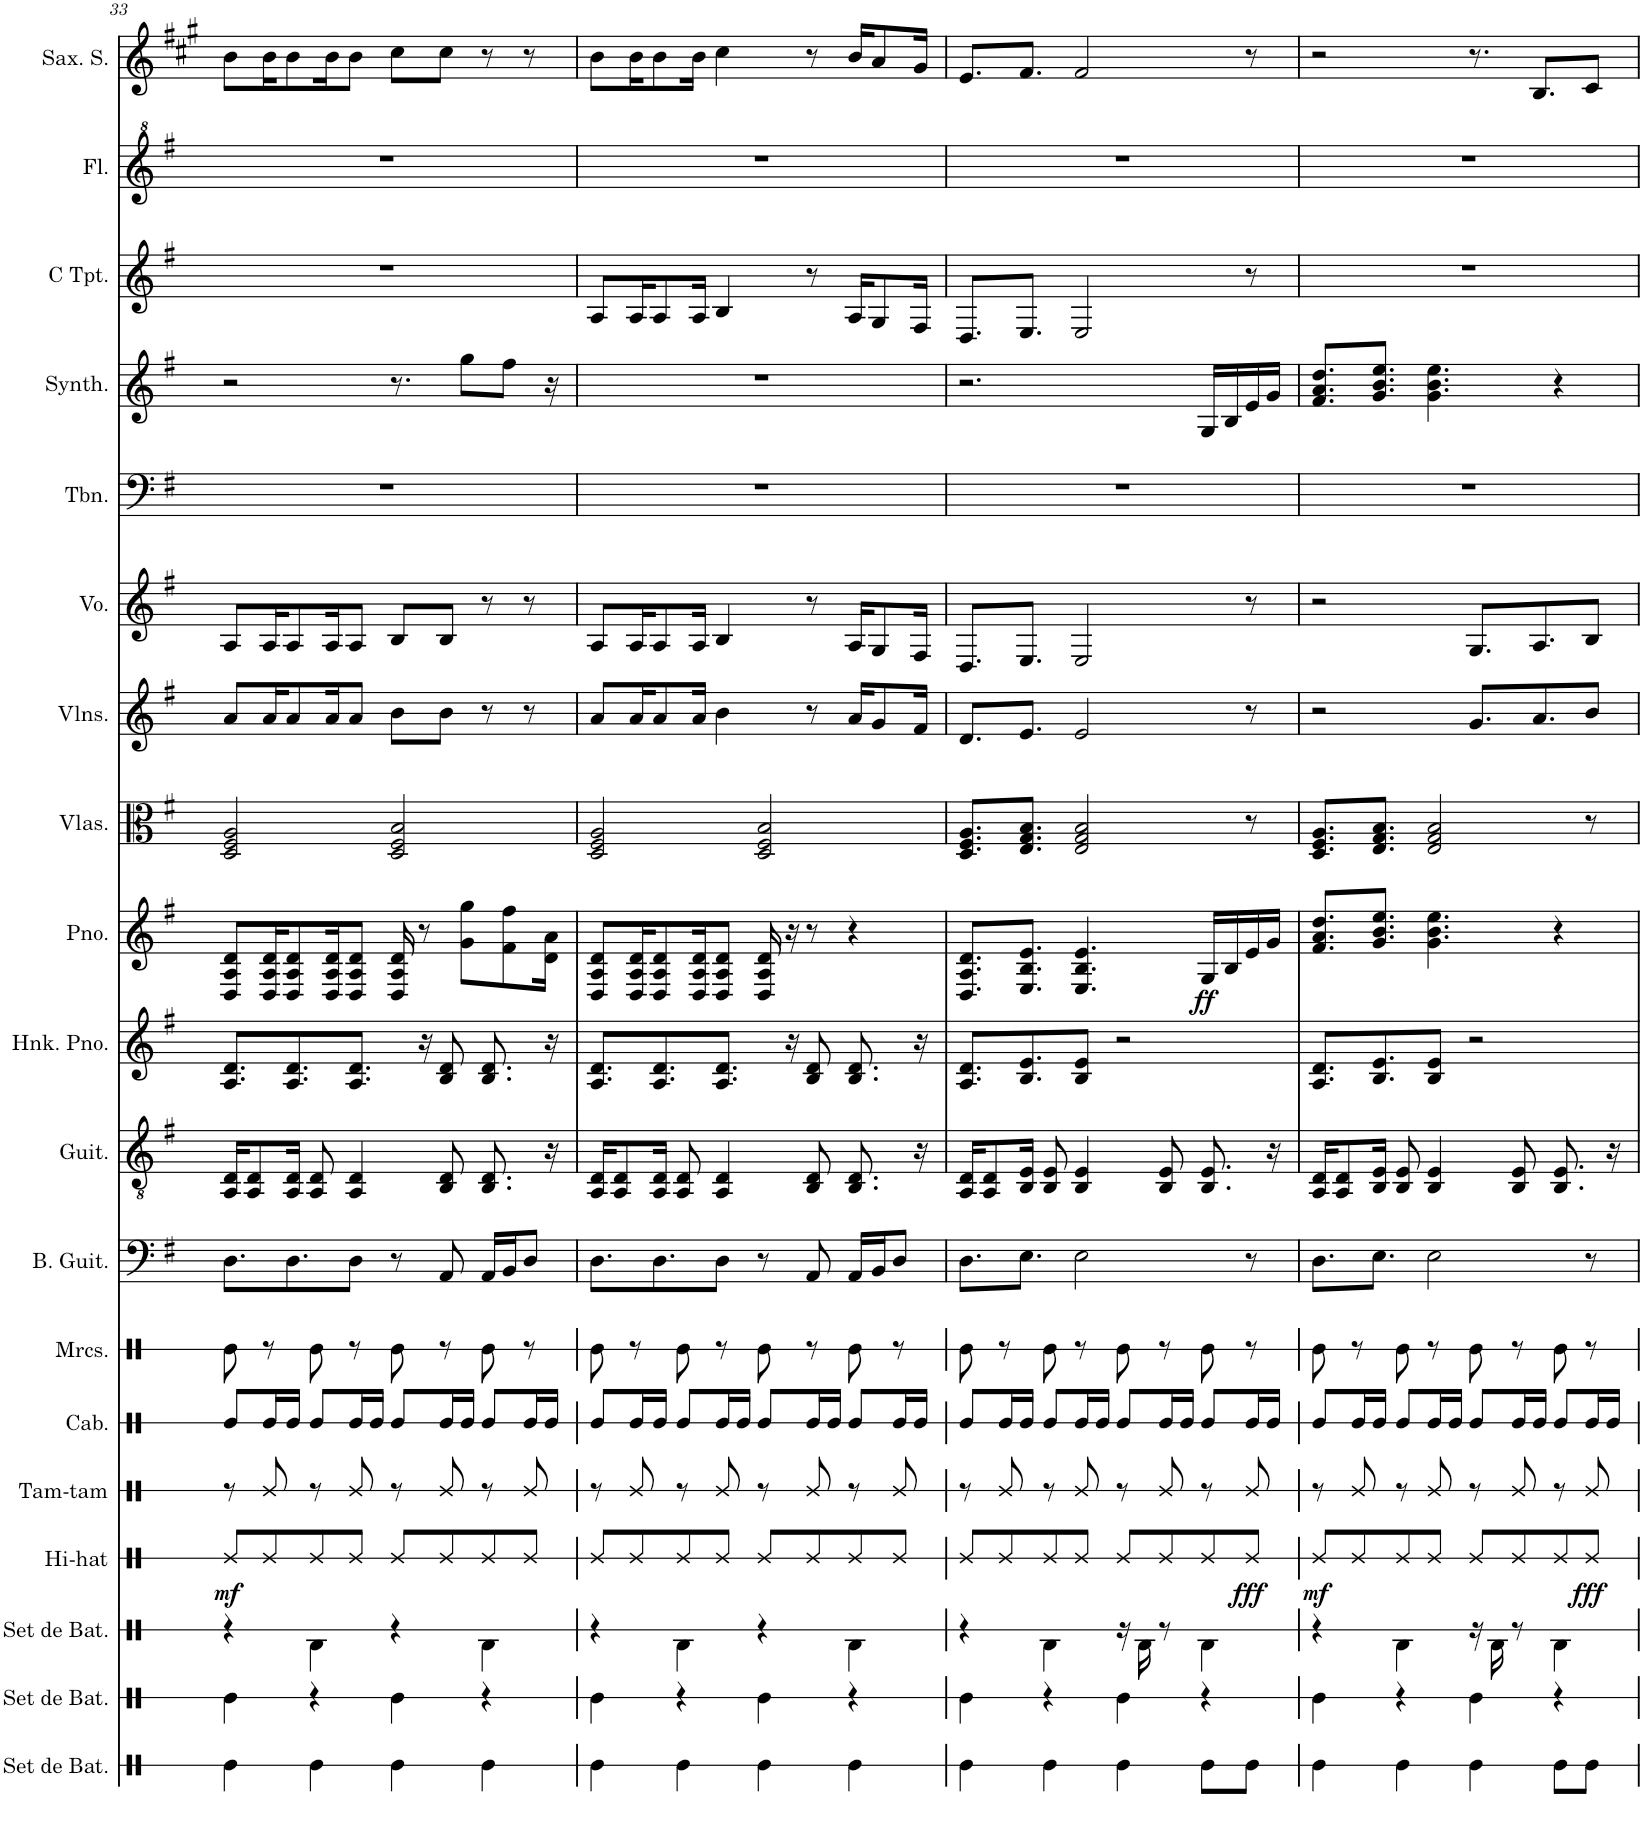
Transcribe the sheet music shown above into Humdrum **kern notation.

**kern	**kern	**kern	**kern	**dynam	**kern	**kern	**kern	**kern	**kern	**kern	**kern	**dynam	**kern	**kern	**kern	**kern	**kern	**kern	**kern	**kern
*part19	*part18	*part17	*part16	*part16	*part15	*part14	*part13	*part12	*part11	*part10	*part9	*part9	*part8	*part7	*part6	*part5	*part4	*part3	*part2	*part1
*staff19	*staff18	*staff17	*staff16	*staff16	*staff15	*staff14	*staff13	*staff12	*staff11	*staff10	*staff9	*staff9	*staff8	*staff7	*staff6	*staff5	*staff4	*staff3	*staff2	*staff1
*I"Set de batterie	*I"Set de batterie	*I"Set de batterie	*I"Hi-hat	*	*I"Tam-tam	*I"Cabasa	*I"Maracas	*I"Bass Guitar	*I"Acoustic Guitar	*I"Honky Tonk Piano	*I"Piano	*	*I"Violas	*I"Violins	*I"Voice	*I"Trombone	*I"Brightness Synthesizer	*I"C Trumpet	*I"Flute	*I"Saxophone Soprano
*I'Set de Bat.	*I'Set de Bat.	*I'Set de Bat.	*I'Hi-hat	*	*I'Tam-tam	*I'Cab.	*I'Mrcs.	*I'B. Guit.	*I'Guit.	*I'Hnk. Pno.	*I'Pno.	*	*I'Vlas.	*I'Vlns.	*I'Vo.	*I'Tbn.	*I'Synth.	*I'C Tpt.	*I'Fl.	*I'Sax. S.
!!LO:PB:g=z
*clefX	*clefX	*clefX	*clefX	*	*clefX	*clefX	*clefX	*clefF4	*clefGv2	*clefG2	*clefG2	*	*clefC3	*clefG2	*clefG2	*clefF4	*clefG2	*clefG2	*clefG^2	*clefG2
*	*	*	*	*	*	*	*	*Trd7c12	*	*	*	*	*	*	*	*	*	*	*	*Trd1c2
*k[]	*k[]	*k[]	*k[]	*	*k[]	*k[]	*k[]	*k[f#]	*k[f#]	*k[f#]	*k[f#]	*	*k[f#]	*k[f#]	*k[f#]	*k[f#]	*k[f#]	*k[f#]	*k[f#]	*k[f#c#g#]
*M4/4	*M4/4	*M4/4	*M4/4	*	*M4/4	*M4/4	*M4/4	*M4/4	*M4/4	*M4/4	*M4/4	*	*M4/4	*M4/4	*M4/4	*M4/4	*M4/4	*M4/4	*M4/4	*M4/4
=33	=33	=33	=33	=33	=33	=33	=33	=33	=33	=33	=33	=33	=33	=33	=33	=33	=33	=33	=33	=33
!	!	!	!	!LO:DY:b	!	!	!	!	!	!	!	!	!	!	!	!	!	!	!	!
4Re\	4Re\	4r	8Re/L	mf	8r	8Re/L	8Re\	8.D\L	16AA/ 16D/KL	8.A/ 8.d/L	8D/ 8A/ 8d/L	.	2D/ 2F#/ 2A/	8a/L	8A/L	1r	2r	1r	1r	8b\L
.	.	.	.	.	.	.	.	.	8AA/ 8D/	.	.	.	.	.	.	.	.	.	.	.
.	.	.	8Re/	.	8Re/	16Re/L	8r	.	.	.	16D/ 16A/ 16d/K	.	.	16a/K	16A/K	.	.	.	.	16b\K
.	.	.	.	.	.	16Re/JJ	.	8.D\	16AA/ 16D/Jk	8.A/ 8.d/	8D/ 8A/ 8d/	.	.	8a/	8A/	.	.	.	.	8b\
4Re\	4r	4RB\	8Re/	.	8r	8Re/L	8Re\	.	8AA/ 8D/	.	.	.	.	.	.	.	.	.	.	.
.	.	.	.	.	.	.	.	.	.	.	16D/ 16A/ 16d/K	.	.	16a/K	16A/K	.	.	.	.	16b\K
.	.	.	8Re/J	.	8Re/	16Re/L	8r	8D\J	4AA/ 4D/	8.A/ 8.d/J	8D/ 8A/ 8d/J	.	.	8a/J	8A/J	.	.	.	.	8b\J
.	.	.	.	.	.	16Re/JJ	.	.	.	.	.	.	.	.	.	.	.	.	.	.
4Re\	4Re\	4r	8Re/L	.	8r	8Re/L	8Re\	8r	.	.	16D/ 16A/ 16d/	.	2D/ 2F#/ 2B/	8b\L	8B/L	.	8.r	.	.	8cc#\L
.	.	.	.	.	.	.	.	.	.	16r	8r	.	.	.	.	.	.	.	.	.
.	.	.	8Re/	.	8Re/	16Re/L	8r	8AA/	8BB/ 8D/	8B/ 8d/	.	.	.	8b\J	8B/J	.	.	.	.	8cc#\J
.	.	.	.	.	.	16Re/JJ	.	.	.	.	8g\ 8gg\L	.	.	.	.	.	8gg\L	.	.	.
4Re\	4r	4RB\	8Re/	.	8r	8Re/L	8Re\	16AA/LL	8.BB/ 8.D/	8.B/ 8.d/	.	.	.	8r	8r	.	.	.	.	8r
.	.	.	.	.	.	.	.	16BB/J	.	.	8f#\ 8ff#\	.	.	.	.	.	8ff#\J	.	.	.
.	.	.	8Re/J	.	8Re/	16Re/L	8r	8D/J	.	.	.	.	.	8r	8r	.	.	.	.	8r
.	.	.	.	.	.	16Re/JJ	.	.	16r	16r	16d\ 16a\Jk	.	.	.	.	.	16r	.	.	.
=34	=34	=34	=34	=34	=34	=34	=34	=34	=34	=34	=34	=34	=34	=34	=34	=34	=34	=34	=34	=34
4Re\	4Re\	4r	8Re/L	.	8r	8Re/L	8Re\	8.D\L	16AA/ 16D/KL	8.A/ 8.d/L	8D/ 8A/ 8d/L	.	2D/ 2F#/ 2A/	8a/L	8A/L	1r	1r	8A/L	1r	8b\L
.	.	.	.	.	.	.	.	.	8AA/ 8D/	.	.	.	.	.	.	.	.	.	.	.
.	.	.	8Re/	.	8Re/	16Re/L	8r	.	.	.	16D/ 16A/ 16d/K	.	.	16a/K	16A/K	.	.	16A/K	.	16b\K
.	.	.	.	.	.	16Re/JJ	.	8.D\	16AA/ 16D/Jk	8.A/ 8.d/	8D/ 8A/ 8d/	.	.	8a/	8A/	.	.	8A/	.	8b\
4Re\	4r	4RB\	8Re/	.	8r	8Re/L	8Re\	.	8AA/ 8D/	.	.	.	.	.	.	.	.	.	.	.
.	.	.	.	.	.	.	.	.	.	.	16D/ 16A/ 16d/K	.	.	16a/Jk	16A/Jk	.	.	16A/Jk	.	16b\Jk
.	.	.	8Re/J	.	8Re/	16Re/L	8r	8D\J	4AA/ 4D/	8.A/ 8.d/J	8D/ 8A/ 8d/J	.	.	4b\	4B/	.	.	4B/	.	4cc#\
.	.	.	.	.	.	16Re/JJ	.	.	.	.	.	.	.	.	.	.	.	.	.	.
4Re\	4Re\	4r	8Re/L	.	8r	8Re/L	8Re\	8r	.	.	16D/ 16A/ 16d/	.	2D/ 2F#/ 2B/	.	.	.	.	.	.	.
.	.	.	.	.	.	.	.	.	.	16r	16r	.	.	.	.	.	.	.	.	.
.	.	.	8Re/	.	8Re/	16Re/L	8r	8AA/	8BB/ 8D/	8B/ 8d/	8r	.	.	8r	8r	.	.	8r	.	8r
.	.	.	.	.	.	16Re/JJ	.	.	.	.	.	.	.	.	.	.	.	.	.	.
4Re\	4r	4RB\	8Re/	.	8r	8Re/L	8Re\	16AA/LL	8.BB/ 8.D/	8.B/ 8.d/	4r	.	.	16a/KL	16A/KL	.	.	16A/KL	.	16b/KL
.	.	.	.	.	.	.	.	16BB/J	.	.	.	.	.	8g/	8G/	.	.	8G/	.	8a/
.	.	.	8Re/J	.	8Re/	16Re/L	8r	8D/J	.	.	.	.	.	.	.	.	.	.	.	.
.	.	.	.	.	.	16Re/JJ	.	.	16r	16r	.	.	.	16f#/Jk	16F#/Jk	.	.	16F#/Jk	.	16g#/Jk
=35	=35	=35	=35	=35	=35	=35	=35	=35	=35	=35	=35	=35	=35	=35	=35	=35	=35	=35	=35	=35
4Re\	4Re\	4r	8Re/L	.	8r	8Re/L	8Re\	8.D\L	16AA/ 16D/KL	8.A/ 8.d/L	8.D/ 8.A/ 8.d/L	.	8.D/ 8.F#/ 8.A/L	8.d/L	8.D/L	1r	2.r	8.D/L	1r	8.e/L
.	.	.	.	.	.	.	.	.	8AA/ 8D/	.	.	.	.	.	.	.	.	.	.	.
.	.	.	8Re/	.	8Re/	16Re/L	8r	.	.	.	.	.	.	.	.	.	.	.	.	.
.	.	.	.	.	.	16Re/JJ	.	8.E\J	16BB/ 16E/Jk	8.B/ 8.e/	8.E/ 8.B/ 8.e/J	.	8.E/ 8.G/ 8.B/J	8.e/J	8.E/J	.	.	8.E/J	.	8.f#/J
4Re\	4r	4RB\	8Re/	.	8r	8Re/L	8Re\	.	8BB/ 8E/	.	.	.	.	.	.	.	.	.	.	.
.	.	.	8Re/J	.	8Re/	16Re/L	8r	2E\	4BB/ 4E/	8B/ 8e/J	4.E/ 4.B/ 4.e/	.	2E/ 2G/ 2B/	2e/	2E/	.	.	2E/	.	2f#/
.	.	.	.	.	.	16Re/JJ	.	.	.	.	.	.	.	.	.	.	.	.	.	.
4Re\	4Re\	16r	8Re/L	.	8r	8Re/L	8Re\	.	.	2r	.	.	.	.	.	.	.	.	.	.
.	.	16RB\	.	.	.	.	.	.	.	.	.	.	.	.	.	.	.	.	.	.
.	.	8r	8Re/	.	8Re/	16Re/L	8r	.	8BB/ 8E/	.	.	.	.	.	.	.	.	.	.	.
.	.	.	.	.	.	16Re/JJ	.	.	.	.	.	.	.	.	.	.	.	.	.	.
!	!	!	!	!	!	!	!	!	!	!	!	!LO:DY:b	!	!	!	!	!	!	!	!
8Re\L	4r	4RB\	8Re/	.	8r	8Re/L	8Re\	.	8.BB/ 8.E/	.	16G/LL	ff	.	.	.	.	16G/LL	.	.	.
.	.	.	.	.	.	.	.	.	.	.	16B/	.	.	.	.	.	16B/	.	.	.
!	!	!	!	!LO:DY:b	!	!	!	!	!	!	!	!	!	!	!	!	!	!	!	!
8Re\J	.	.	8Re/J	fff	8Re/	16Re/L	8r	8r	.	.	16e/	.	8r	8r	8r	.	16e/	8r	.	8r
.	.	.	.	.	.	16Re/JJ	.	.	16r	.	16g/JJ	.	.	.	.	.	16g/JJ	.	.	.
=36	=36	=36	=36	=36	=36	=36	=36	=36	=36	=36	=36	=36	=36	=36	=36	=36	=36	=36	=36	=36
!	!	!	!	!LO:DY:b	!	!	!	!	!	!	!	!	!	!	!	!	!	!	!	!
4Re\	4Re\	4r	8Re/L	mf	8r	8Re/L	8Re\	8.D\L	16AA/ 16D/KL	8.A/ 8.d/L	8.f#/ 8.a/ 8.dd/L	.	8.D/ 8.F#/ 8.A/L	2r	2r	1r	8.f#/ 8.a/ 8.dd/L	1r	1r	2r
.	.	.	.	.	.	.	.	.	8AA/ 8D/	.	.	.	.	.	.	.	.	.	.	.
.	.	.	8Re/	.	8Re/	16Re/L	8r	.	.	.	.	.	.	.	.	.	.	.	.	.
.	.	.	.	.	.	16Re/JJ	.	8.E\J	16BB/ 16E/Jk	8.B/ 8.e/	8.g/ 8.b/ 8.ee/J	.	8.E/ 8.G/ 8.B/J	.	.	.	8.g/ 8.b/ 8.ee/J	.	.	.
4Re\	4r	4RB\	8Re/	.	8r	8Re/L	8Re\	.	8BB/ 8E/	.	.	.	.	.	.	.	.	.	.	.
.	.	.	8Re/J	.	8Re/	16Re/L	8r	2E\	4BB/ 4E/	8B/ 8e/J	4.g\ 4.b\ 4.ee\	.	2E/ 2G/ 2B/	.	.	.	4.g\ 4.b\ 4.ee\	.	.	.
.	.	.	.	.	.	16Re/JJ	.	.	.	.	.	.	.	.	.	.	.	.	.	.
4Re\	4Re\	16r	8Re/L	.	8r	8Re/L	8Re\	.	.	2r	.	.	.	8.g/L	8.G/L	.	.	.	.	8.r
.	.	16RB\	.	.	.	.	.	.	.	.	.	.	.	.	.	.	.	.	.	.
.	.	8r	8Re/	.	8Re/	16Re/L	8r	.	8BB/ 8E/	.	.	.	.	.	.	.	.	.	.	.
.	.	.	.	.	.	16Re/JJ	.	.	.	.	.	.	.	8.a/	8.A/	.	.	.	.	8.B/L
8Re\L	4r	4RB\	8Re/	.	8r	8Re/L	8Re\	.	8.BB/ 8.E/	.	4r	.	.	.	.	.	4r	.	.	.
!	!	!	!	!LO:DY:b	!	!	!	!	!	!	!	!	!	!	!	!	!	!	!	!
8Re\J	.	.	8Re/J	fff	8Re/	16Re/L	8r	8r	.	.	.	.	8r	8b/J	8B/J	.	.	.	.	8c#/J
.	.	.	.	.	.	16Re/JJ	.	.	16r	.	.	.	.	.	.	.	.	.	.	.
=	=	=	=	=	=	=	=	=	=	=	=	=	=	=	=	=	=	=	=	=
*-	*-	*-	*-	*-	*-	*-	*-	*-	*-	*-	*-	*-	*-	*-	*-	*-	*-	*-	*-	*-
